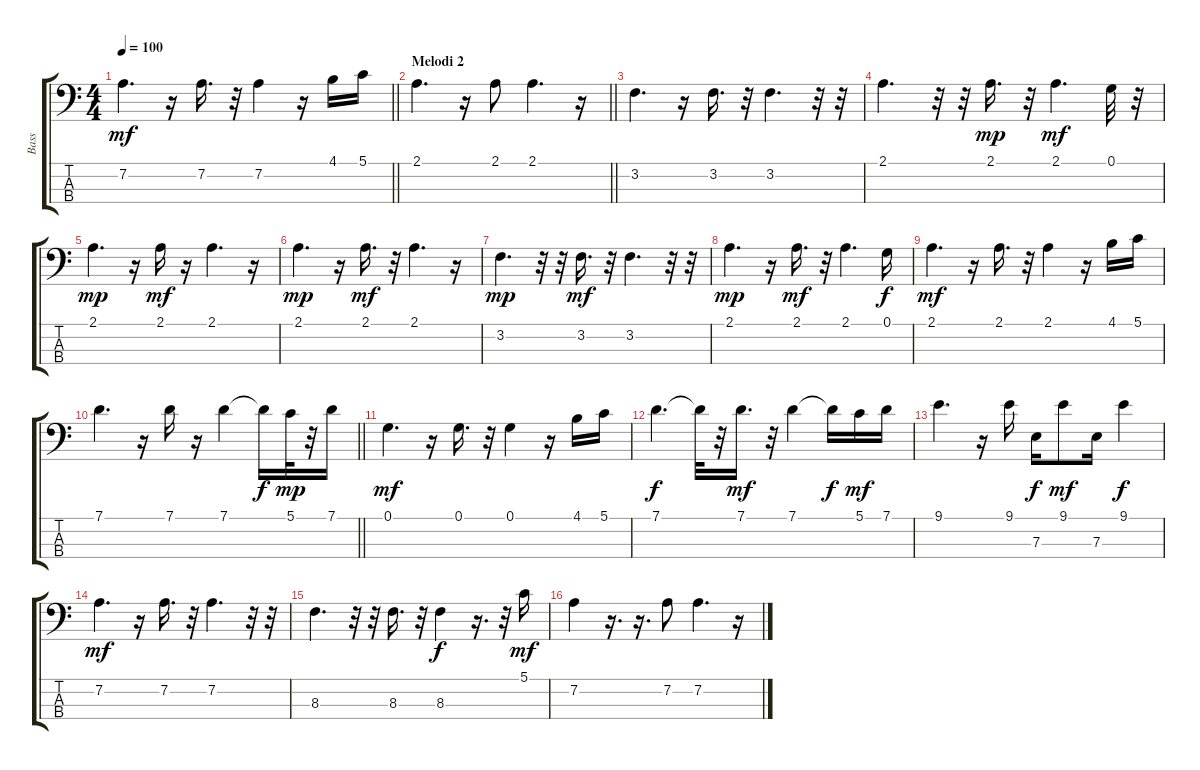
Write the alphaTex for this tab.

\track ("Bass" "Bass") {instrument electricbassfinger}
\staff {score tabs}
\tuning (G2 D2 A1 E1) {hide}
\ts (4 4)
\tempo 100
\clef f4
\barLineRight lightlight
\ks c
7.2.4{d dy mf} r.16 7.2.16{d} r.32 7.2.4 r.16 4.1.16 5.1.16 |
\section ("" "Melodi 2")
\barLineRight lightlight
2.1.4{d} r.16 2.1.8 2.1.4{d} r.16 |
3.2.4{d} r.16 3.2.16{d} r.32 3.2.4{d} r.32 r.32 |
2.1.4{d} r.32 r.32 2.1.16{d dy mp} r.32 2.1.4{d dy mf} 0.1.32 r.32 |
2.1.4{d dy mp} r.16 2.1.16{dy mf} r.16 2.1.4{d} r.16 |
2.1.4{d dy mp} r.16 2.1.16{d dy mf} r.32 2.1.4{d} r.16 |
3.2.4{d dy mp} r.32 r.32 3.2.16{d dy mf} r.32 3.2.4{d} r.32 r.32 |
2.1.4{d dy mp} r.16 2.1.16{d dy mf} r.32 2.1.4{d} 0.1.16{dy f} |
2.1.4{d dy mf} r.16 2.1.16{d} r.32 2.1.4 r.16 4.1.16 5.1.16 |
\barLineRight lightlight
7.1.4{d} r.16 7.1.16 r.16 7.1.4 7.1{t}.16{dy f} 5.1.32{dy mp} r.32 7.1.16 |
0.1.4{d dy mf} r.16 0.1.16{d} r.32 0.1.4 r.16 4.1.16 5.1.16 |
7.1.4{d dy f} 7.1{t}.32 r.32 7.1.16{d dy mf} r.32 7.1.4 7.1{t}.16{dy f} 5.1.16{dy mf} 7.1.16 |
9.1.4{d} r.16 9.1.16 7.3.16{dy f} 9.1.8{dy mf} 7.3.16 9.1.4{dy f} |
7.2.4{d dy mf} r.16 7.2.16{d} r.32 7.2.4{d} r.32 r.32 |
8.3.4{d} r.32 r.32 8.3.16{d} r.32 8.3.4{dy f} r.16{d} r.32 5.1.16{dy mf} |
7.2.4 r.16{d} r.16{d} 7.2.8 7.2.4{d} r.16
